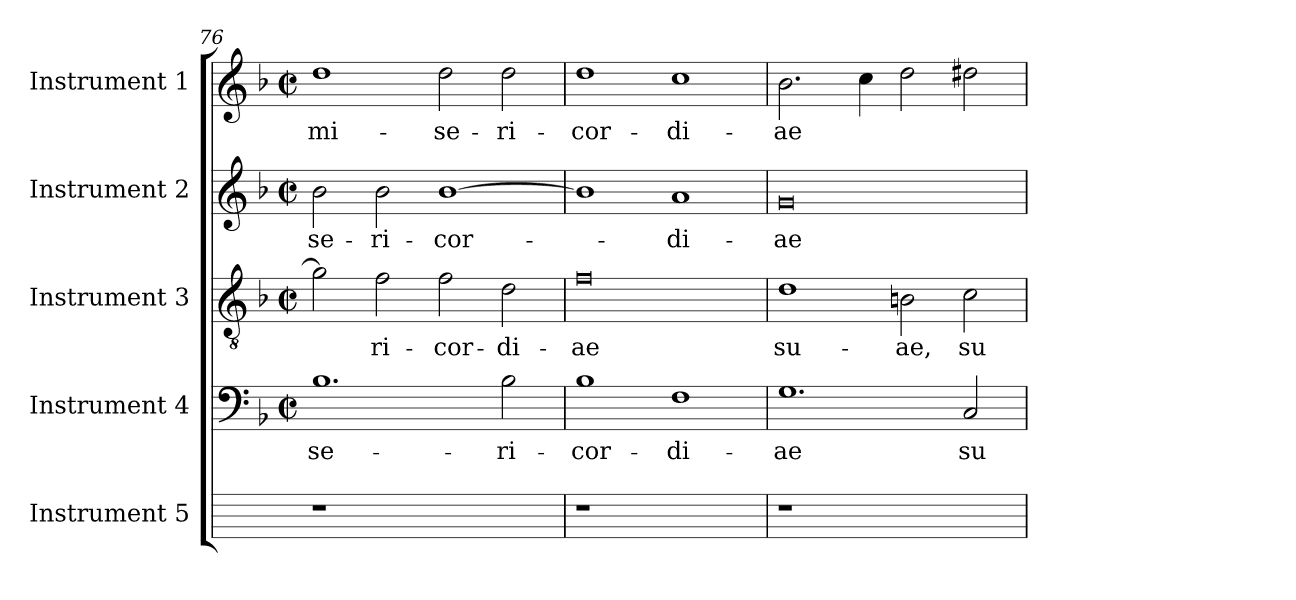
**kern	**kern	**text	**kern	**text	**kern	**text	**kern	**text
*part5	*part4	*part4	*part3	*part3	*part2	*part2	*part1	*part1
*staff5	*staff4	*staff4	*staff3	*staff3	*staff2	*staff2	*staff1	*staff1
*I"Instrument 5	*I"Instrument 4	*	*I"Instrument 3	*	*I"Instrument 2	*	*I"Instrument 1	*
*	*clefF4	*	*clefGv2	*	*clefG2	*	*clefG2	*
*ITrd-3c-5	*	*	*	*	*	*	*ITrd-3c-5	*
*	*k[b-]	*	*k[b-]	*	*k[b-]	*	*k[b-e-]	*
*	*F:	*	*F:	*	*F:	*	*B-:	*
*	*M2/2	*	*M2/2	*	*M2/2	*	*M2/2	*
*	*met(c|)	*	*met(c|)	*	*met(c|)	*	*met(c|)	*
=76	=76	=76	=76	=76	=76	=76	=76	=76
!	!	!LO:LY:b:cj	!	!	!	!LO:LY:b:cj	!	!LO:LY:b:cj
1r	1.B-	-se-	2g\]	.	2b-\	-se-	1gg	mi-
!	!	!	!	!LO:LY:b	!	!LO:LY:b:cj	!	!
.	.	.	2f\	-ri-	2b-\	-ri-	.	.
!	!	!	!	!LO:LY:b:cj	!	!LO:LY:b:cj	!	!LO:LY:b:cj
1ryy	.	.	2f\	-cor-	[>1b-	-cor-	2gg\	-se-
!	!	!LO:LY:b:cj	!	!LO:LY:b:rj	!	!	!	!LO:LY:b:cj
.	2B-\	-ri-	2d\	-di-	.	.	2gg\	-ri-
=77	=77	=77	=77	=77	=77	=77	=77	=77
!	!	!LO:LY:b:cj	!	!LO:LY:b:rj	!	!	!	!LO:LY:b:cj
1r	1B-	-cor-	0f	-ae	1b-]	.	1gg	-cor-
!	!	!LO:LY:b:cj	!	!	!	!LO:LY:b:cj	!	!LO:LY:b:cj
1ryy	1F	-di-	.	.	1a	-di-	1ff	-di-
=78	=78	=78	=78	=78	=78	=78	=78	=78
!	!	!LO:LY:b:cj	!	!LO:LY:b:cj	!	!LO:LY:b:rj	!	!LO:LY:b:cj
1r	1.G	-ae	1d	su-	0g	-ae	2.ee-\	-ae
.	.	.	.	.	.	.	4ff\	.
!	!	!	!	!LO:LY:b:cj	!	!	!	!
1ryy	.	.	2Bn\	-ae,	.	.	2gg\	.
!	!	!LO:LY:b:cj	!	!LO:LY:b:cj	!	!	!	!
.	[<2C/	su-	[>2c\	su-	.	.	[>2gg#X\	.
=	=	=	=	=	=	=	=	=
*-	*-	*-	*-	*-	*-	*-	*-	*-
